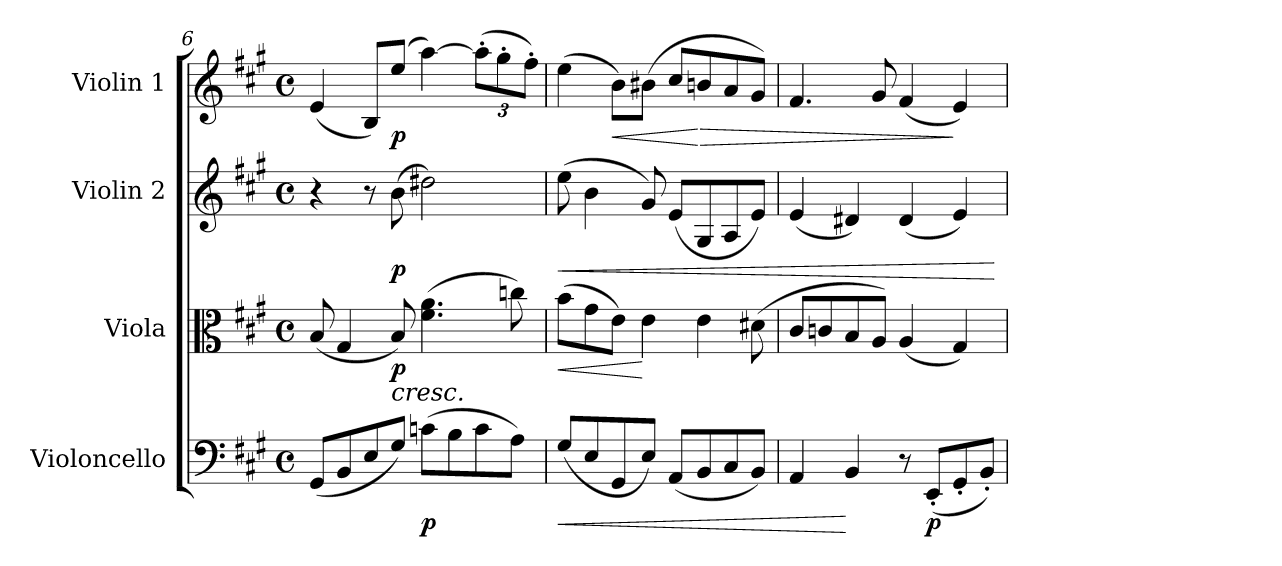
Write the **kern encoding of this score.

**kern	**dynam	**kern	**dynam	**kern	**dynam	**kern	**dynam
*part4	*part4	*part3	*part3	*part2	*part2	*part1	*part1
*staff4	*staff4	*staff3	*staff3	*staff2	*staff2	*staff1	*staff1
*I"Violoncello	*	*I"Viola	*	*I"Violin 2	*	*I"Violin 1	*
*I'Vc	*	*I'Vla	*	*I'Vln	*	*I'Vln	*
*clefF4	*	*clefC3	*	*clefG2	*	*clefG2	*
*k[f#c#g#]	*	*k[f#c#g#]	*	*k[f#c#g#]	*	*k[f#c#g#]	*
*M4/4	*	*M4/4	*	*M4/4	*	*M4/4	*
*met(c)	*	*met(c)	*	*met(c)	*	*met(c)	*
=6	=6	=6	=6	=6	=6	=6	=6
(8GG#/L	.	(8B/	.	4r	.	(4e/	.
8BB/	.	4G#/	.	.	.	.	.
8E/	.	.	.	8r	.	8B/L)	.
!	!	!	!LO:HP:b	!	!	!	!
!	!	!	!LO:DY:n=1:b	!	!LO:DY:b	!	!LO:DY:b
8G#/J)	.	8B/)	< p	(8b\	p	(8ee/J	p
!	!LO:DY:b	!	!	!	!	!	!
(8cn\L	p	(4.f#\ 4.a\	.	2dd#X\)	.	[4aa\)	.
8B\	.	.	.	.	.	.	.
*	*	*	*	*	*	*Xbrackettup	*
8c\	.	.	.	.	.	(12aa'\L]	.
.	.	.	.	.	.	12gg#'\	.
8A\J)	.	8ccn\)	.	.	.	.	.
.	.	.	.	.	.	12ff#'\J)	.
!!LO:LB:g=z
=7	=7	=7	=7	=7	=7	=7	=7
!	!LO:HP:b	!	!LO:HP:b	!	!LO:HP:b	!	!
(8G#/L	<	(8b\L	<	(8ee\	<	(4ee\	.
8E/	.	8g#\	.	4b\	.	.	.
!	!	!	!	!	!	!	!LO:HP:b
8GG#/	.	8e\J)	.	.	.	8b\L)	<
8E/J)	.	4e\	[	8g#/)	.	(8b#X\J	.
(8AA/L	.	.	.	(8e/L	.	8cc#/L	.
!	!	!	!	!	!	!	!LO:HP:n=1:b
8BB/	.	4e\	.	8G#/	.	8bn/	[ >
8C#/	.	.	.	8A/	.	8a/	.
8BB/J)	.	(8d#X\	.	8e/J)	.	8g#/J)	.
=8	=8	=8	=8	=8	=8	=8	=8
4AA/	.	8c#/L	.	(4e/	.	4.f#/	.
.	.	8cn/	.	.	.	.	.
4BB/	[	8B/	.	4d#X/)	.	.	.
.	.	8A/J)	.	.	.	8g#/	.
8r	.	(4A/	.	(4d#/	.	(4f#/	.
!	!LO:DY:b	!	!	!	!	!	!
(8EE'/L	p	.	.	.	.	.	.
8GG#'/	.	4G#/)	.	4e/)	.	4e/)	]
8BB'/J)	.	.	.	.	.	.	.
.	.	.	[	.	[	.	.
=	=	=	=	=	=	=	=
*-	*-	*-	*-	*-	*-	*-	*-
